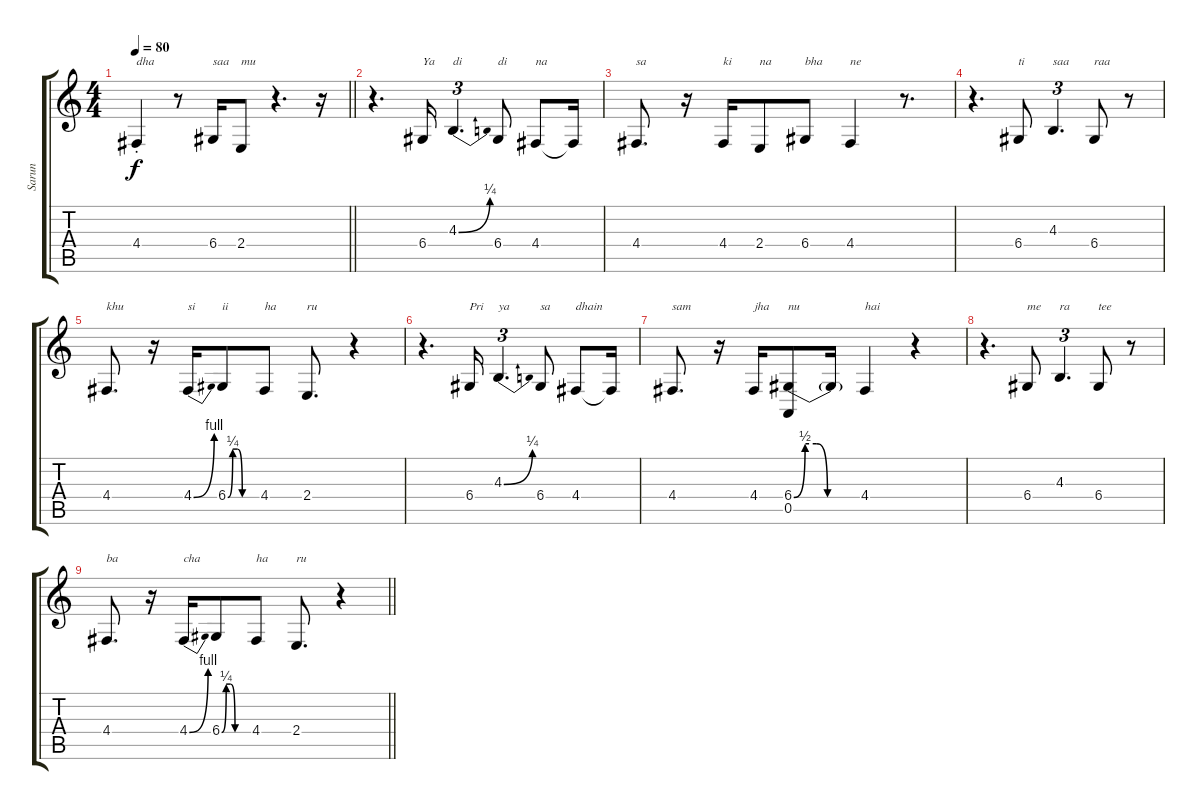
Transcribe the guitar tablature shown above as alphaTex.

\track ("Sarun" "Sarun") {instrument recorder}
\staff {score tabs}
\tuning (E4 B3 G3 D3 A2 E2) {hide}
\ts (4 4)
\tempo 80
\clef g2
\barLineRight lightlight
\ks c
4.4{st}.4{txt "dha" dy f} r.8 6.4.16{txt "saa"} 2.4.8{txt "mu"} r.4{d} r.16 |
r.4{d} 6.4.16{txt "Ya"} 4.3{be (bend 0 0 60 1)}.4{d tu (3 2) txt "di"} 6.4.8{txt "di"} 4.4.8{txt "na"} 4.4{t}.16 |
4.4.8{d txt "sa"} r.16 4.4.16{txt "ki"} 2.4.8{txt "na"} 6.4.8{txt "bha"} 4.4.4{txt "ne"} r.8{d} |
r.4{d} 6.4.8{txt "ti "} 4.3.4{d tu (3 2) txt "saa"} 6.4.8{txt "raa"} r.8 |
4.4.8{d txt "khu"} r.16 4.4{be (bend 0 0 60 4)}.16{txt "si"} 6.4{be (custom 0 0 10 1 20 1 30 0 60 0)}.8{txt "ii"} 4.4.8{txt "ha"} 2.4.8{d txt "ru"} r.4 |
r.4{d} 6.4.16{txt "Pri"} 4.3{be (bend 0 0 60 1)}.4{d tu (3 2) txt "ya"} 6.4.8{txt "sa"} 4.4.8{txt "dhain"} 4.4{t}.16 |
4.4.8{d txt "sam"} r.16 4.4.16{txt "jha"} (6.4{be (custom 0 0 10 2 20 2 30 0 60 0)} 0.5).8{txt "nu"} 6.4{t}.16 4.4.4{txt "hai"} r.4 |
r.4{d} 6.4.8{txt "me"} 4.3.4{d tu (3 2) txt "ra"} 6.4.8{txt "tee"} r.8 |
\barLineRight lightlight
4.4.8{d txt "ba"} r.16 4.4{be (bend 0 0 60 4)}.16{txt "cha"} 6.4{be (custom 0 0 10 1 20 1 30 0 60 0)}.8 4.4.8{txt "ha"} 2.4.8{d txt "ru"} r.4
